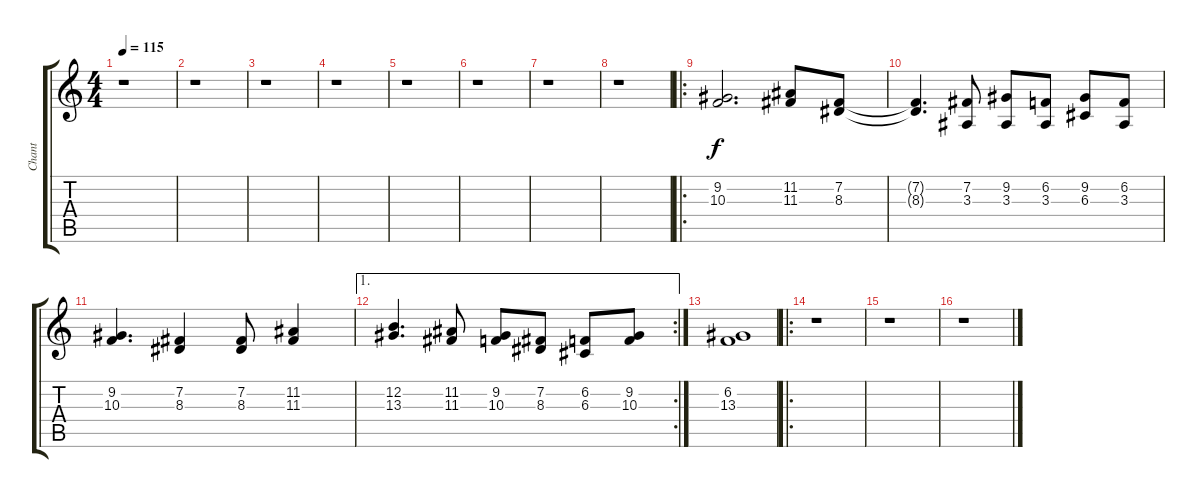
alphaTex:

\track ("Chant" "Chant") {instrument choiraahs}
\staff {score tabs}
\tuning (E4 B3 G3 D3 A2 E2) {hide}
\ts (4 4)
\tempo 115
\clef g2
\ks c
r.1{dy f} |
r.1 |
r.1 |
r.1 |
r.1 |
r.1 |
r.1 |
r.1 |
\ro
(9.2 10.3).2{d} (11.2 11.3).8 (7.2 8.3).8 |
(7.2{t} 8.3{t}).4{d} (7.2 3.3).8 (9.2 3.3).8 (6.2 3.3).8 (9.2 6.3).8 (6.2 3.3).8 |
(9.2 10.3).4{d} (7.2 8.3).4 (7.2 8.3).8 (11.2 11.3).4 |
\ae 1
\rc 2
(12.2 13.3).4{d} (11.2 11.3).8 (9.2 10.3).8 (7.2 8.3).8 (6.2 6.3).8 (9.2 10.3).8 |
(6.2 13.3).1 |
\ro
r.1 |
r.1 |
r.1
